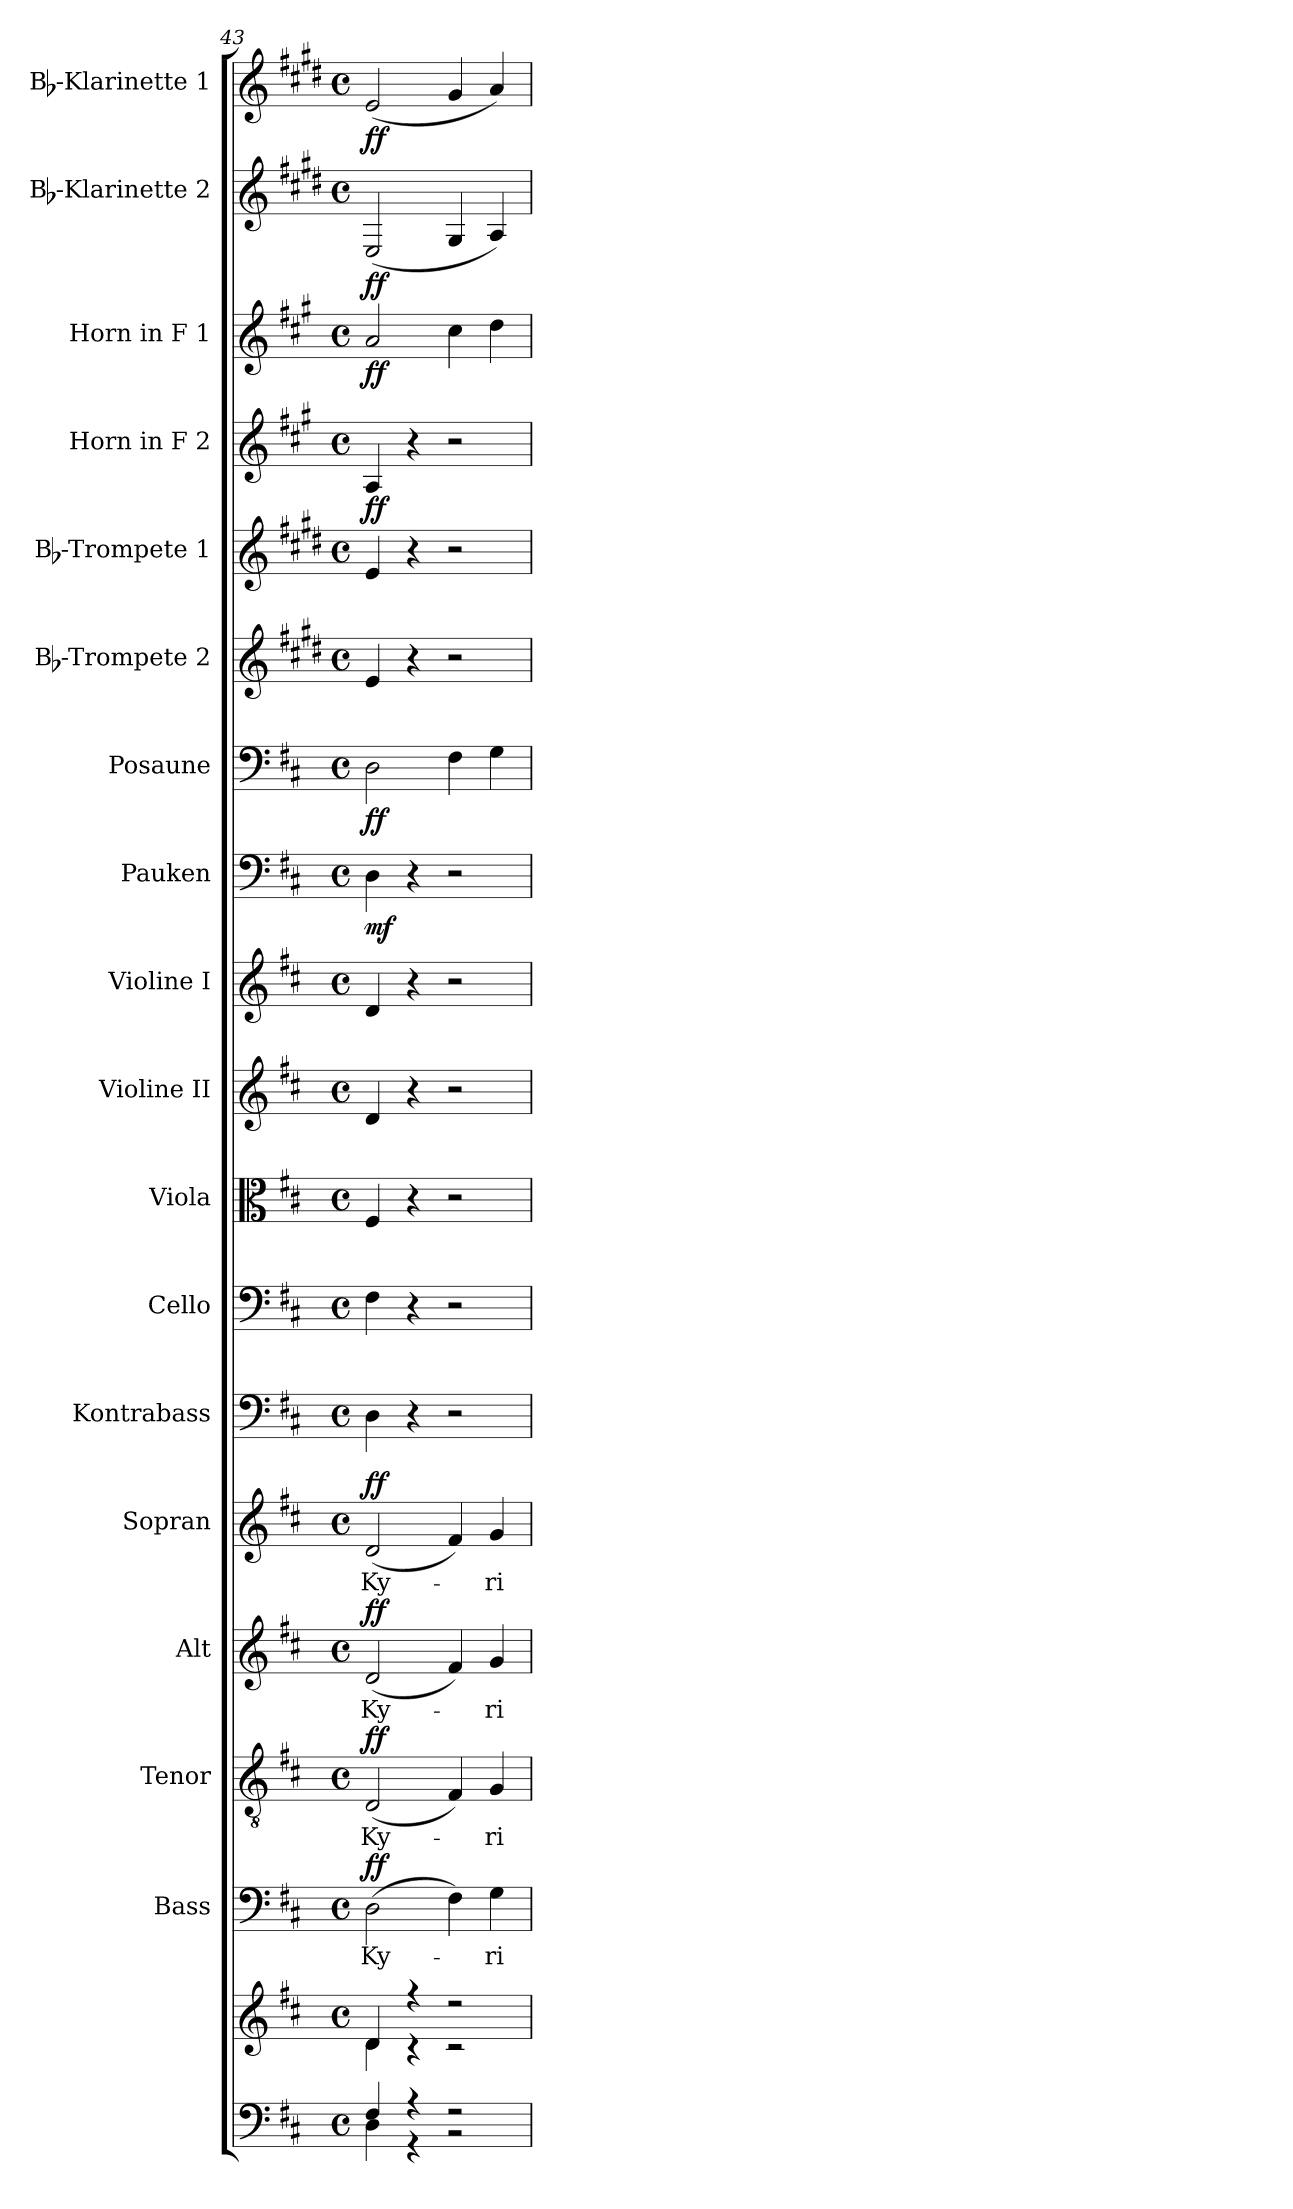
**kern	**kern	**kern	**text	**dynam	**kern	**text	**dynam	**kern	**text	**dynam	**kern	**text	**dynam	**kern	**kern	**kern	**kern	**kern	**kern	**dynam	**kern	**dynam	**kern	**kern	**kern	**dynam	**kern	**dynam	**kern	**dynam	**kern	**dynam
*part18	*part18	*part17	*part17	*part17	*part16	*part16	*part16	*part15	*part15	*part15	*part14	*part14	*part14	*part13	*part12	*part11	*part10	*part9	*part8	*part8	*part7	*part7	*part6	*part5	*part4	*part4	*part3	*part3	*part2	*part2	*part1	*part1
*staff19	*staff18	*staff17	*staff17	*staff17	*staff16	*staff16	*staff16	*staff15	*staff15	*staff15	*staff14	*staff14	*staff14	*staff13	*staff12	*staff11	*staff10	*staff9	*staff8	*staff8	*staff7	*staff7	*staff6	*staff5	*staff4	*staff4	*staff3	*staff3	*staff2	*staff2	*staff1	*staff1
*	*	*I"Bass	*	*	*I"Tenor	*	*	*I"Alt	*	*	*I"Sopran	*	*	*I"Kontrabass	*I"Cello	*I"Viola	*I"Violine II	*I"Violine I	*I"Pauken	*	*I"Posaune	*	*I"Bb-Trompete 2	*I"Bb-Trompete 1	*I"Horn in F 2	*	*I"Horn in F 1	*	*I"Bb-Klarinette 2	*	*I"Bb-Klarinette 1	*
*	*	*I'B.	*	*	*I'T.	*	*	*I'A.	*	*	*I'S.	*	*	*I'Kb.	*	*I'Vla.	*I'Vl. II	*I'Vl. I	*I'Pk.	*	*I'Pos.	*	*I'Bb Trp. 2	*I'Bb Trp. 1	*	*	*	*	*I'Bb Kl. 2	*	*I'Bb Kl. 1	*
*clefF4	*clefG2	*clefF4	*	*	*clefGv2	*	*	*clefG2	*	*	*clefG2	*	*	*clefF4	*clefF4	*clefC3	*clefG2	*clefG2	*clefF4	*	*clefF4	*	*clefG2	*clefG2	*clefG2	*	*clefG2	*	*clefG2	*	*clefG2	*
*	*	*	*	*	*	*	*	*	*	*	*	*	*	*ITrd7c12	*	*	*	*	*	*	*	*	*ITrd1c2	*ITrd1c2	*ITrd4c7	*	*ITrd4c7	*	*ITrd1c2	*	*ITrd1c2	*
*k[f#c#]	*k[f#c#]	*k[f#c#]	*	*	*k[f#c#]	*	*	*k[f#c#]	*	*	*k[f#c#]	*	*	*k[f#c#]	*k[f#c#]	*k[f#c#]	*k[f#c#]	*k[f#c#]	*k[f#c#]	*	*k[f#c#]	*	*k[f#c#]	*k[f#c#]	*k[f#c#]	*	*k[f#c#]	*	*k[f#c#]	*	*k[f#c#]	*
*D:	*D:	*D:	*	*	*D:	*	*	*D:	*	*	*D:	*	*	*D:	*D:	*D:	*D:	*D:	*D:	*	*D:	*	*D:	*D:	*D:	*	*D:	*	*D:	*	*D:	*
*M4/4	*M4/4	*M4/4	*	*	*M4/4	*	*	*M4/4	*	*	*M4/4	*	*	*M4/4	*M4/4	*M4/4	*M4/4	*M4/4	*M4/4	*	*M4/4	*	*M4/4	*M4/4	*M4/4	*	*M4/4	*	*M4/4	*	*M4/4	*
*met(c)	*met(c)	*met(c)	*	*	*met(c)	*	*	*met(c)	*	*	*met(c)	*	*	*met(c)	*met(c)	*met(c)	*met(c)	*met(c)	*met(c)	*	*met(c)	*	*met(c)	*met(c)	*met(c)	*	*met(c)	*	*met(c)	*	*met(c)	*
=43	=43	=43	=43	=43	=43	=43	=43	=43	=43	=43	=43	=43	=43	=43	=43	=43	=43	=43	=43	=43	=43	=43	=43	=43	=43	=43	=43	=43	=43	=43	=43	=43
*^	*^	*	*	*	*	*	*	*	*	*	*	*	*	*	*	*	*	*	*	*	*	*	*	*	*	*	*	*	*	*	*	*
!	!	!	!	!	!LO:LY:b	!LO:DY:a	!	!LO:LY:b	!LO:DY:a	!	!LO:LY:b	!LO:DY:a	!	!LO:LY:b	!LO:DY:a	!	!	!	!	!	!	!LO:DY:b	!	!LO:DY:b	!	!	!	!LO:DY:b	!	!LO:DY:b	!	!LO:DY:b	!	!LO:DY:b
4F#/	4D\	4d/	4d\	(>2D\	Ky-	ff	(<2D/	Ky-	ff	(<2d/	Ky-	ff	(<2d/	Ky-	ff	4DD\	4F#\	4F#/	4d/	4d/	4D\	mf	2D\	ff	4d/	4d/	4D/	ff	2d/	ff	(<2D/	ff	(<2d/	ff
4r	4r	4r	4r	.	.	.	.	.	.	.	.	.	.	.	.	4r	4r	4r	4r	4r	4r	.	.	.	4r	4r	4r	.	.	.	.	.	.	.
2r	2r	2r	2r	4F#\)	.	.	4F#/)	.	.	4f#/)	.	.	4f#/)	.	.	2r	2r	2r	2r	2r	2r	.	4F#\	.	2r	2r	2r	.	4f#\	.	4F#/	.	4f#/	.
!	!	!	!	!	!LO:LY:b	!	!	!LO:LY:b	!	!	!LO:LY:b	!	!	!LO:LY:b	!	!	!	!	!	!	!	!	!	!	!	!	!	!	!	!	!	!	!	!
.	.	.	.	4G\	-ri-	.	4G/	-ri-	.	4g/	-ri-	.	4g/	-ri-	.	.	.	.	.	.	.	.	4G\	.	.	.	.	.	4g\	.	4G/)	.	4g/)	.
*v	*v	*	*	*	*	*	*	*	*	*	*	*	*	*	*	*	*	*	*	*	*	*	*	*	*	*	*	*	*	*	*	*	*	*
*	*v	*v	*	*	*	*	*	*	*	*	*	*	*	*	*	*	*	*	*	*	*	*	*	*	*	*	*	*	*	*	*	*	*
=	=	=	=	=	=	=	=	=	=	=	=	=	=	=	=	=	=	=	=	=	=	=	=	=	=	=	=	=	=	=	=	=
*-	*-	*-	*-	*-	*-	*-	*-	*-	*-	*-	*-	*-	*-	*-	*-	*-	*-	*-	*-	*-	*-	*-	*-	*-	*-	*-	*-	*-	*-	*-	*-	*-
